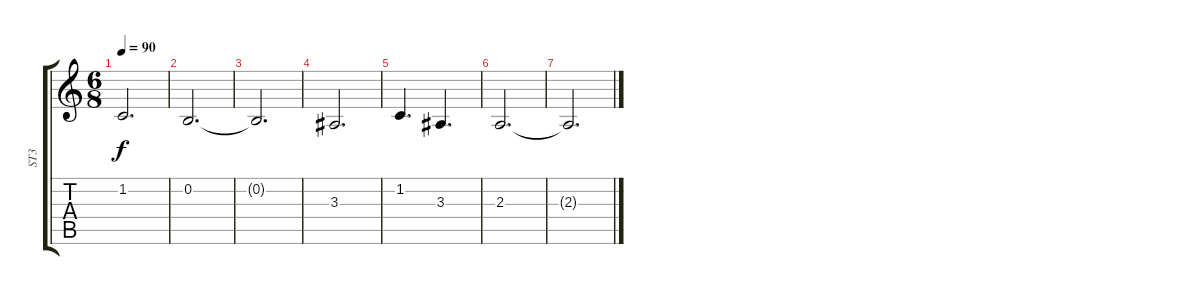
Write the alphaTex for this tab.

\track ("ST3" "ST3") {instrument stringensemble2}
\staff {score tabs}
\tuning (E4 B3 G3 D3 A2 E2) {hide}
\ts (6 8)
\tempo 90
\clef g2
\ks c
1.2{t}.2{d dy f} |
0.2.2{d} |
0.2{t}.2{d} |
3.3.2{d} |
1.2.4{d} 3.3.4{d} |
2.3.2{d} |
2.3{t}.2{d}
